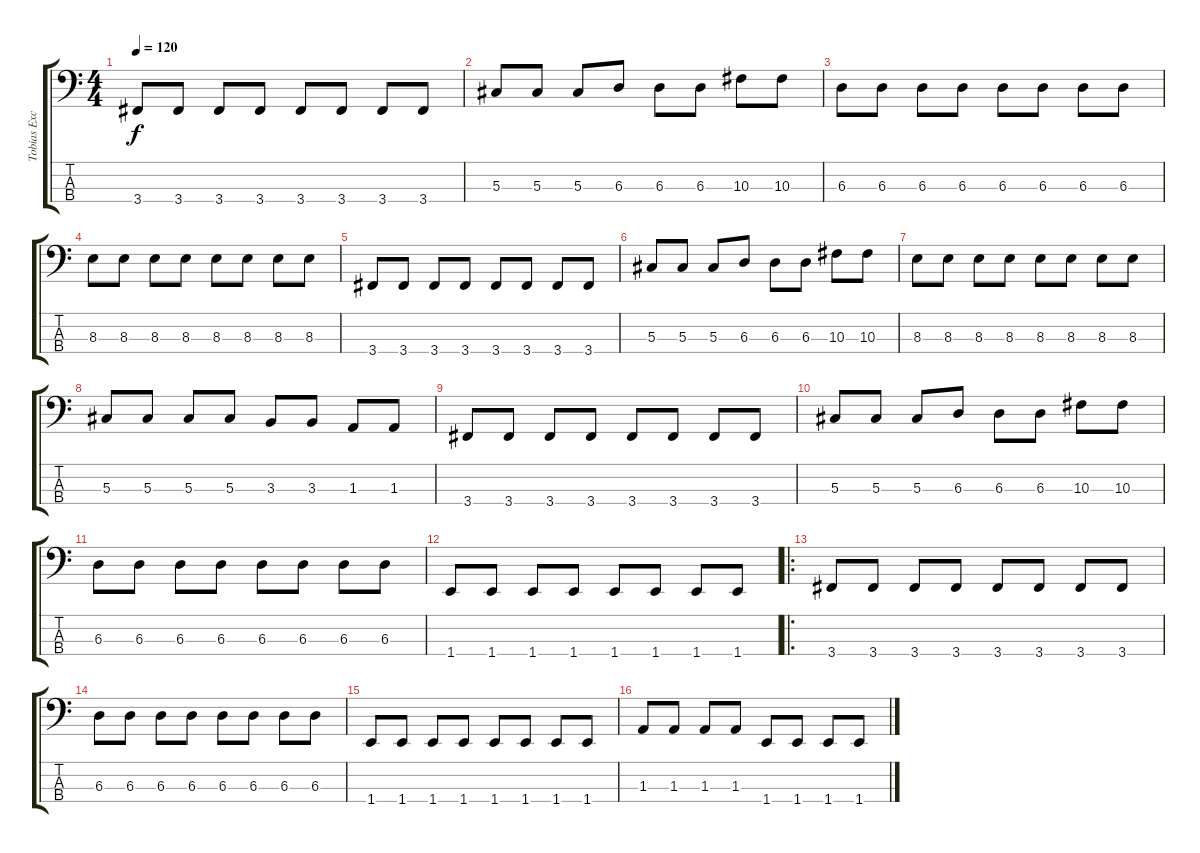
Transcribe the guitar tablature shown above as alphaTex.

\track ("Tobias Excel" "Tobias Exc") {instrument electricbassfinger}
\staff {score tabs}
\tuning (Gb2 Db2 Ab1 Eb1) {hide}
\ts (4 4)
\tempo 120
\clef f4
\ks c
3.4.8{dy f} 3.4.8 3.4.8 3.4.8 3.4.8 3.4.8 3.4.8 3.4.8 |
5.3.8 5.3.8 5.3.8 6.3.8 6.3.8 6.3.8 10.3.8 10.3.8 |
6.3.8 6.3.8 6.3.8 6.3.8 6.3.8 6.3.8 6.3.8 6.3.8 |
8.3.8 8.3.8 8.3.8 8.3.8 8.3.8 8.3.8 8.3.8 8.3.8 |
3.4.8 3.4.8 3.4.8 3.4.8 3.4.8 3.4.8 3.4.8 3.4.8 |
5.3.8 5.3.8 5.3.8 6.3.8 6.3.8 6.3.8 10.3.8 10.3.8 |
8.3.8 8.3.8 8.3.8 8.3.8 8.3.8 8.3.8 8.3.8 8.3.8 |
5.3.8 5.3.8 5.3.8 5.3.8 3.3.8 3.3.8 1.3.8 1.3.8 |
3.4.8 3.4.8 3.4.8 3.4.8 3.4.8 3.4.8 3.4.8 3.4.8 |
5.3.8 5.3.8 5.3.8 6.3.8 6.3.8 6.3.8 10.3.8 10.3.8 |
6.3.8 6.3.8 6.3.8 6.3.8 6.3.8 6.3.8 6.3.8 6.3.8 |
1.4.8 1.4.8 1.4.8 1.4.8 1.4.8 1.4.8 1.4.8 1.4.8 |
\ro
3.4.8 3.4.8 3.4.8 3.4.8 3.4.8 3.4.8 3.4.8 3.4.8 |
6.3.8 6.3.8 6.3.8 6.3.8 6.3.8 6.3.8 6.3.8 6.3.8 |
1.4.8 1.4.8 1.4.8 1.4.8 1.4.8 1.4.8 1.4.8 1.4.8 |
1.3.8 1.3.8 1.3.8 1.3.8 1.4.8 1.4.8 1.4.8 1.4.8
